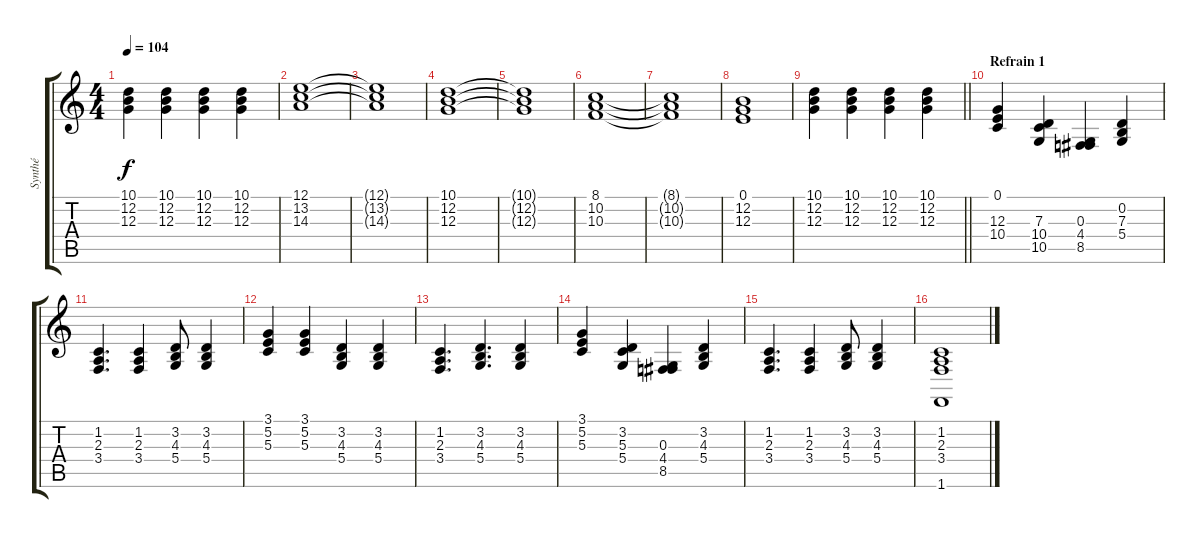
\track ("Synthé" "Synthé") {instrument stringensemble1}
\staff {score tabs}
\tuning (E4 B3 G3 D3 A2 E2) {hide}
\ts (4 4)
\tempo 104
\clef g2
\ks c
(10.1 12.2 12.3).4{dy f} (10.1 12.2 12.3).4 (10.1 12.2 12.3).4 (10.1 12.2 12.3).4 |
(12.1 13.2 14.3).1 |
(12.1{t} 13.2{t} 14.3{t}).1 |
(10.1 12.2 12.3).1 |
(10.1{t} 12.2{t} 12.3{t}).1 |
(8.1 10.2 10.3).1 |
(8.1{t} 10.2{t} 10.3{t}).1 |
(0.1 12.2 12.3).1 |
\barLineRight lightlight
(10.1 12.2 12.3).4 (10.1 12.2 12.3).4 (10.1 12.2 12.3).4 (10.1 12.2 12.3).4 |
\section ("" "Refrain 1")
(0.1 12.3 10.4).4 (7.3 10.4 10.5).4 (0.3 4.4 8.5).4 (0.2 7.3 5.4).4 |
(1.2 2.3 3.4).4{d} (1.2 2.3 3.4).4 (3.2 4.3 5.4).8 (3.2 4.3 5.4).4 |
(3.1 5.2 5.3).4 (3.1 5.2 5.3).4 (3.2 4.3 5.4).4 (3.2 4.3 5.4).4 |
(1.2 2.3 3.4).4{d} (3.2 4.3 5.4).4{d} (3.2 4.3 5.4).4 |
(3.1 5.2 5.3).4 (3.2 5.3 5.4).4 (0.3 4.4 8.5).4 (3.2 4.3 5.4).4 |
(1.2 2.3 3.4).4{d} (1.2 2.3 3.4).4 (3.2 4.3 5.4).8 (3.2 4.3 5.4).4 |
(1.2 2.3 3.4 1.6).1
